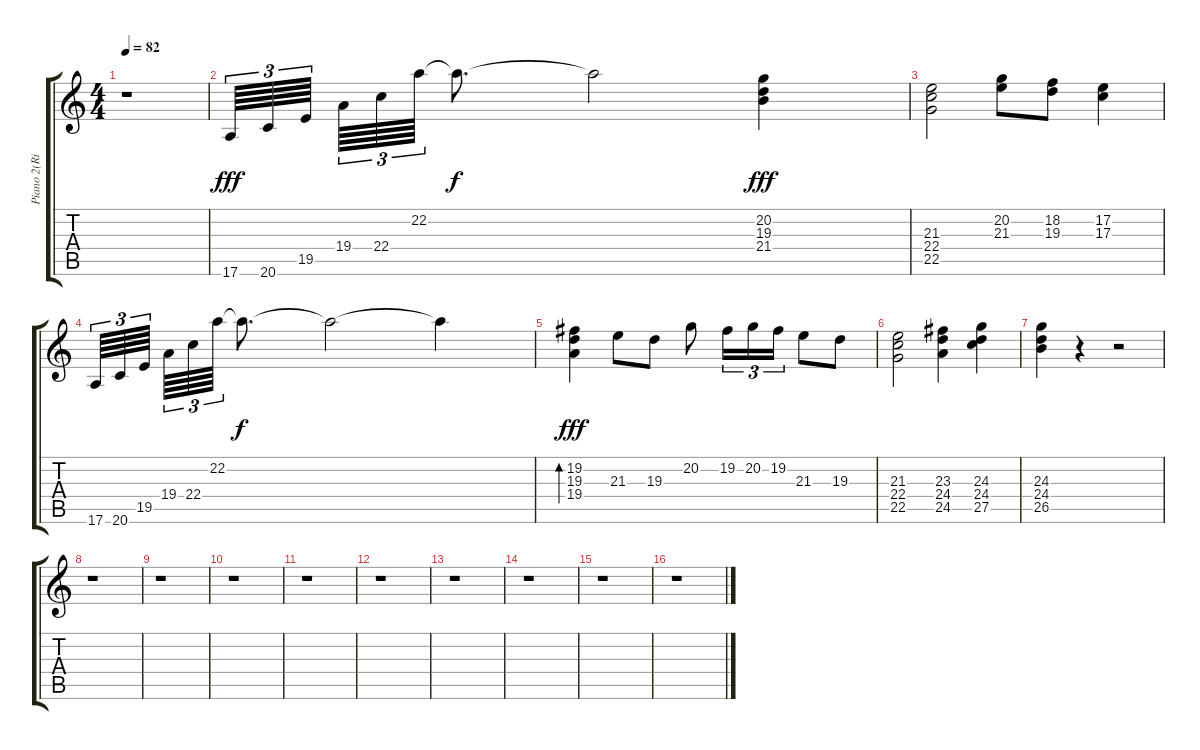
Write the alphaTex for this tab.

\track ("Piano 2(Right Hand)" "Piano 2(Ri") {instrument acousticgrandpiano}
\staff {score tabs}
\tuning (E4 B3 G3 D3 A2 E2) {hide}
\ts (4 4)
\tempo 82
\clef g2
\ks c
r.1{dy fff} |
17.6.64{tu (3 2)} 20.6.64{tu (3 2)} 19.5.64{tu (3 2)} 19.4.64{tu (3 2)} 22.4.64{tu (3 2)} 22.2.64{tu (3 2)} 22.2{t}.8{d dy f} 22.2{t}.2 (20.2 19.3 21.4).4{dy fff} |
(21.3 22.4 22.5).2 (20.2 21.3).8 (18.2 19.3).8 (17.2 17.3).4 |
17.6.64{tu (3 2)} 20.6.64{tu (3 2)} 19.5.64{tu (3 2)} 19.4.64{tu (3 2)} 22.4.64{tu (3 2)} 22.2.64{tu (3 2)} 22.2{t}.8{d dy f} 22.2{t}.2 22.2{t}.4 |
(19.2 19.3 19.4).4{bd 60 dy fff} 21.3.8 19.3.8 20.2.8 19.2.16{tu (3 2)} 20.2.16{tu (3 2)} 19.2.16{tu (3 2)} 21.3.8 19.3.8 |
(21.3 22.4 22.5).2 (23.3 24.4 24.5).4 (24.3 24.4 27.5).4 |
(24.3 24.4 26.5).4 r.4 r.2 |
r.1 |
r.1 |
r.1 |
r.1 |
r.1 |
r.1 |
r.1 |
r.1 |
r.1
